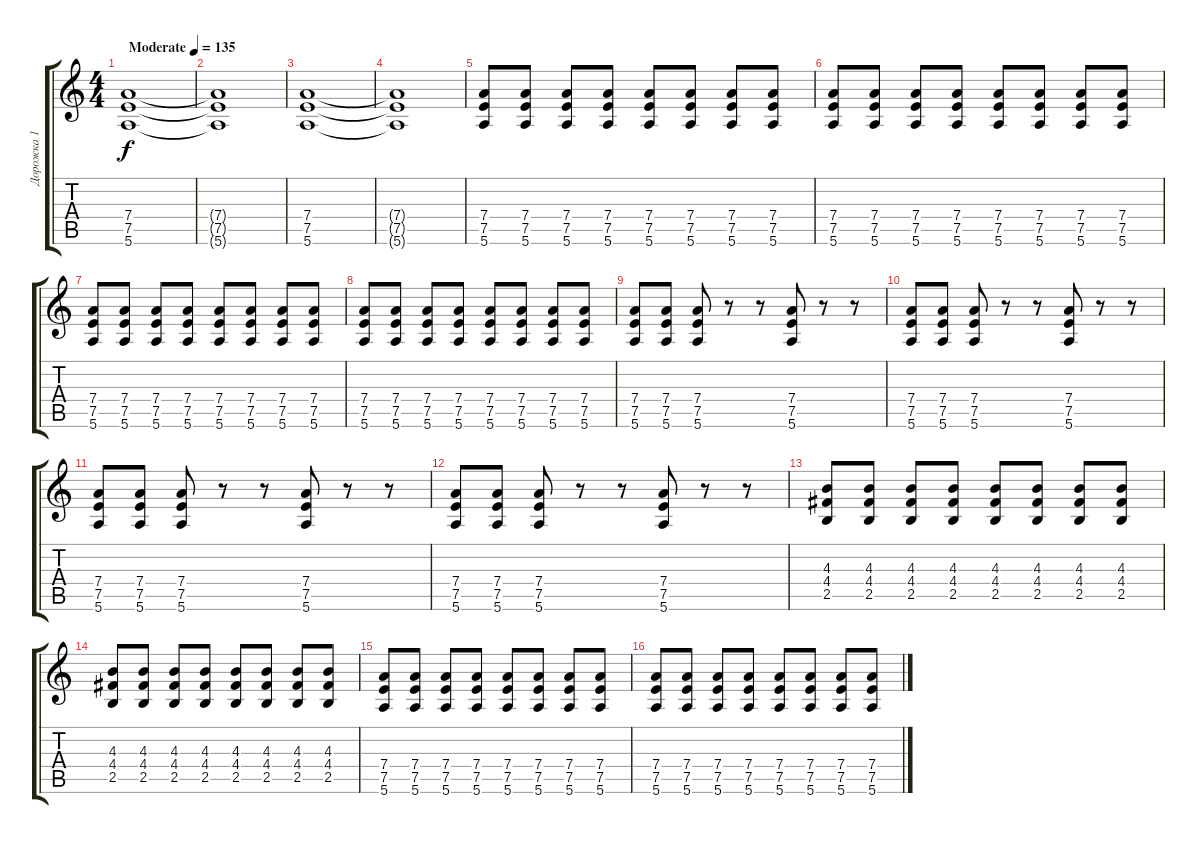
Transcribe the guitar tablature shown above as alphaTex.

\track ("Дорожка 1" "Дорожка 1") {instrument distortionguitar}
\staff {score tabs}
\tuning (E4 B3 G3 D3 A2 E2) {hide}
\ts (4 4)
\tempo (135 "Moderate")
\clef g2
\ks c
(7.4 7.5 5.6).1{dy f instrument distortionguitar} |
(7.4{t} 7.5{t} 5.6{t}).1 |
(7.4 7.5 5.6).1 |
(7.4{t} 7.5{t} 5.6{t}).1 |
(7.4 7.5 5.6).8 (7.4 7.5 5.6).8 (7.4 7.5 5.6).8 (7.4 7.5 5.6).8 (7.4 7.5 5.6).8 (7.4 7.5 5.6).8 (7.4 7.5 5.6).8 (7.4 7.5 5.6).8 |
(7.4 7.5 5.6).8 (7.4 7.5 5.6).8 (7.4 7.5 5.6).8 (7.4 7.5 5.6).8 (7.4 7.5 5.6).8 (7.4 7.5 5.6).8 (7.4 7.5 5.6).8 (7.4 7.5 5.6).8 |
(7.4 7.5 5.6).8 (7.4 7.5 5.6).8 (7.4 7.5 5.6).8 (7.4 7.5 5.6).8 (7.4 7.5 5.6).8 (7.4 7.5 5.6).8 (7.4 7.5 5.6).8 (7.4 7.5 5.6).8 |
(7.4 7.5 5.6).8 (7.4 7.5 5.6).8 (7.4 7.5 5.6).8 (7.4 7.5 5.6).8 (7.4 7.5 5.6).8 (7.4 7.5 5.6).8 (7.4 7.5 5.6).8 (7.4 7.5 5.6).8 |
(7.4 7.5 5.6).8 (7.4 7.5 5.6).8 (7.4 7.5 5.6).8 r.8 r.8 (7.4 7.5 5.6).8 r.8 r.8 |
(7.4 7.5 5.6).8 (7.4 7.5 5.6).8 (7.4 7.5 5.6).8 r.8 r.8 (7.4 7.5 5.6).8 r.8 r.8 |
(7.4 7.5 5.6).8 (7.4 7.5 5.6).8 (7.4 7.5 5.6).8 r.8 r.8 (7.4 7.5 5.6).8 r.8 r.8 |
(7.4 7.5 5.6).8 (7.4 7.5 5.6).8 (7.4 7.5 5.6).8 r.8 r.8 (7.4 7.5 5.6).8 r.8 r.8 |
(4.3 4.4 2.5).8 (4.3 4.4 2.5).8 (4.3 4.4 2.5).8 (4.3 4.4 2.5).8 (4.3 4.4 2.5).8 (4.3 4.4 2.5).8 (4.3 4.4 2.5).8 (4.3 4.4 2.5).8 |
(4.3 4.4 2.5).8 (4.3 4.4 2.5).8 (4.3 4.4 2.5).8 (4.3 4.4 2.5).8 (4.3 4.4 2.5).8 (4.3 4.4 2.5).8 (4.3 4.4 2.5).8 (4.3 4.4 2.5).8 |
(7.4 7.5 5.6).8 (7.4 7.5 5.6).8 (7.4 7.5 5.6).8 (7.4 7.5 5.6).8 (7.4 7.5 5.6).8 (7.4 7.5 5.6).8 (7.4 7.5 5.6).8 (7.4 7.5 5.6).8 |
(7.4 7.5 5.6).8 (7.4 7.5 5.6).8 (7.4 7.5 5.6).8 (7.4 7.5 5.6).8 (7.4 7.5 5.6).8 (7.4 7.5 5.6).8 (7.4 7.5 5.6).8 (7.4 7.5 5.6).8
